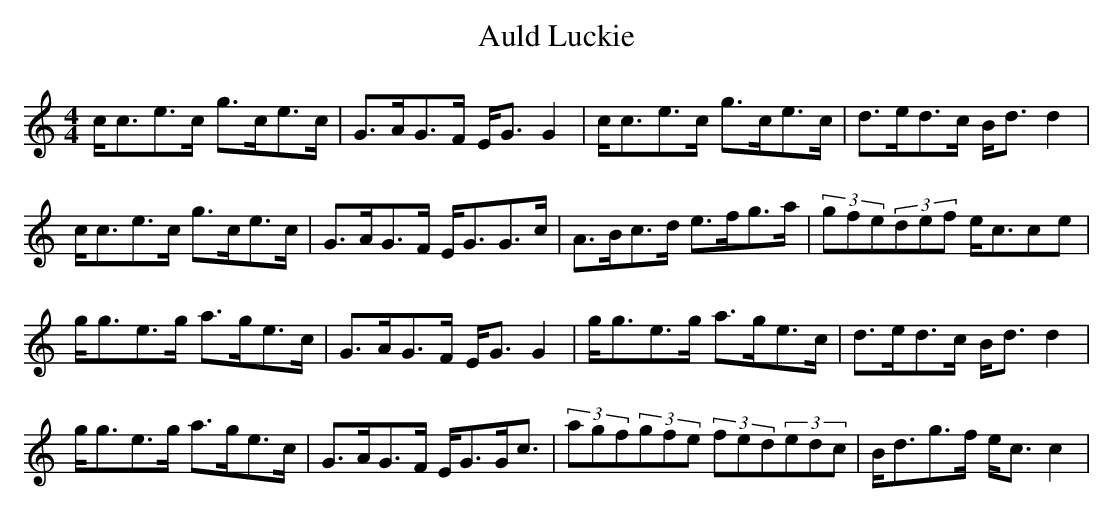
X:1
T:Auld Luckie
M:4/4
L:1/8
K:C
c/c3/e3/c/ g3/c/e3/c/|G3/A/G3/F/ E/G3/G2|c/c3/e3/c/ g3/c/e3/c/|d3/e/d3/c/ B/d3/d2|
c/c3/e3/c/ g3/c/e3/c/|G3/A/G3/F/ E/G3/G3/c/|A3/B/c3/d/ e3/f/g3/a/|(3gfe(3def e/c3/ce|
g/g3/e3/g/ a3/g/e3/c/|G3/A/G3/F/ E/G3/G2|g/g3/e3/g/ a3/g/e3/c/|d3/e/d3/c/ B/d3/d2|
g/g3/e3/g/ a3/g/e3/c/|G3/A/G3/F/ E/G3/G/c3/|(3agf(3gfe (3fed(3edc|B/d3/g3/f/ e/c3/c2|
